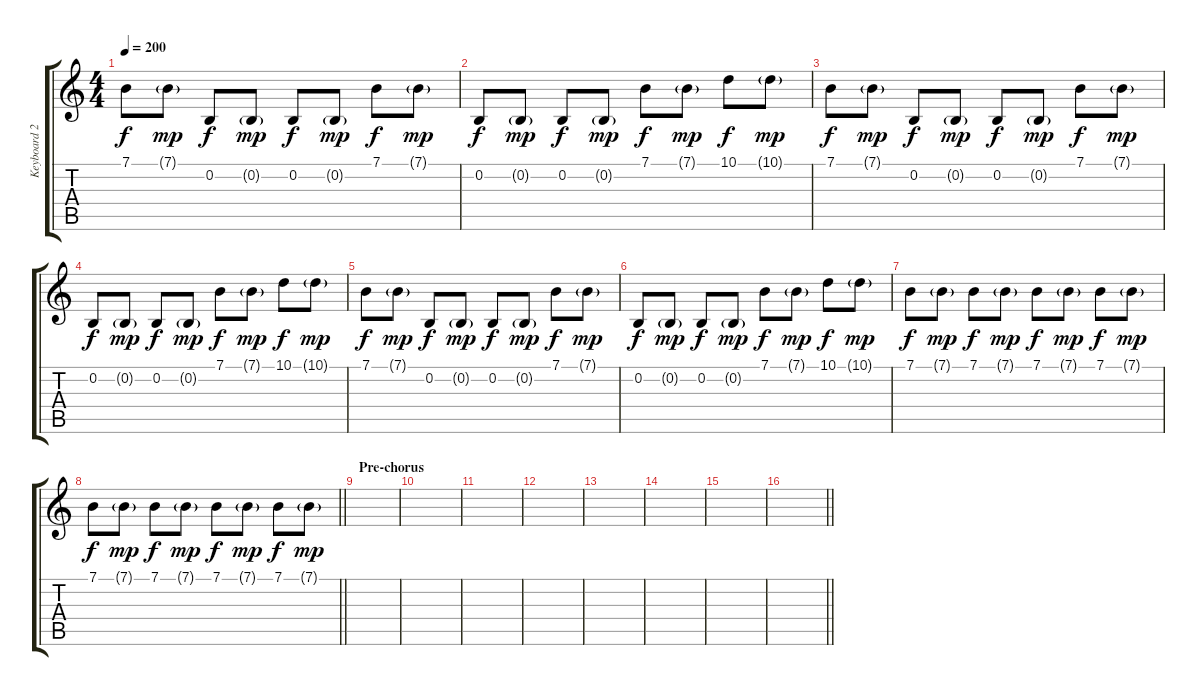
\track ("Keyboard 2" "Keyboard 2") {instrument lead1square}
\staff {score tabs}
\tuning (E4 B3 G3 D3 A2 E2) {hide}
\ts (4 4)
\tempo 200
\clef g2
\ks c
7.1.8{dy f} 7.1{g}.8{dy mp} 0.2.8{dy f} 0.2{g}.8{dy mp} 0.2.8{dy f} 0.2{g}.8{dy mp} 7.1.8{dy f} 7.1{g}.8{dy mp} |
0.2.8{dy f} 0.2{g}.8{dy mp} 0.2.8{dy f} 0.2{g}.8{dy mp} 7.1.8{dy f} 7.1{g}.8{dy mp} 10.1.8{dy f} 10.1{g}.8{dy mp} |
7.1.8{dy f} 7.1{g}.8{dy mp} 0.2.8{dy f} 0.2{g}.8{dy mp} 0.2.8{dy f} 0.2{g}.8{dy mp} 7.1.8{dy f} 7.1{g}.8{dy mp} |
0.2.8{dy f} 0.2{g}.8{dy mp} 0.2.8{dy f} 0.2{g}.8{dy mp} 7.1.8{dy f} 7.1{g}.8{dy mp} 10.1.8{dy f} 10.1{g}.8{dy mp} |
7.1.8{dy f} 7.1{g}.8{dy mp} 0.2.8{dy f} 0.2{g}.8{dy mp} 0.2.8{dy f} 0.2{g}.8{dy mp} 7.1.8{dy f} 7.1{g}.8{dy mp} |
0.2.8{dy f} 0.2{g}.8{dy mp} 0.2.8{dy f} 0.2{g}.8{dy mp} 7.1.8{dy f} 7.1{g}.8{dy mp} 10.1.8{dy f} 10.1{g}.8{dy mp} |
7.1.8{dy f} 7.1{g}.8{dy mp} 7.1.8{dy f} 7.1{g}.8{dy mp} 7.1.8{dy f} 7.1{g}.8{dy mp} 7.1.8{dy f} 7.1{g}.8{dy mp} |
\barLineRight lightlight
7.1.8{dy f} 7.1{g}.8{dy mp} 7.1.8{dy f} 7.1{g}.8{dy mp} 7.1.8{dy f} 7.1{g}.8{dy mp} 7.1.8{dy f} 7.1{g}.8{dy mp} |
\section ("" "Pre-chorus")
|
|
|
|
|
|
|
\barLineRight lightlight
